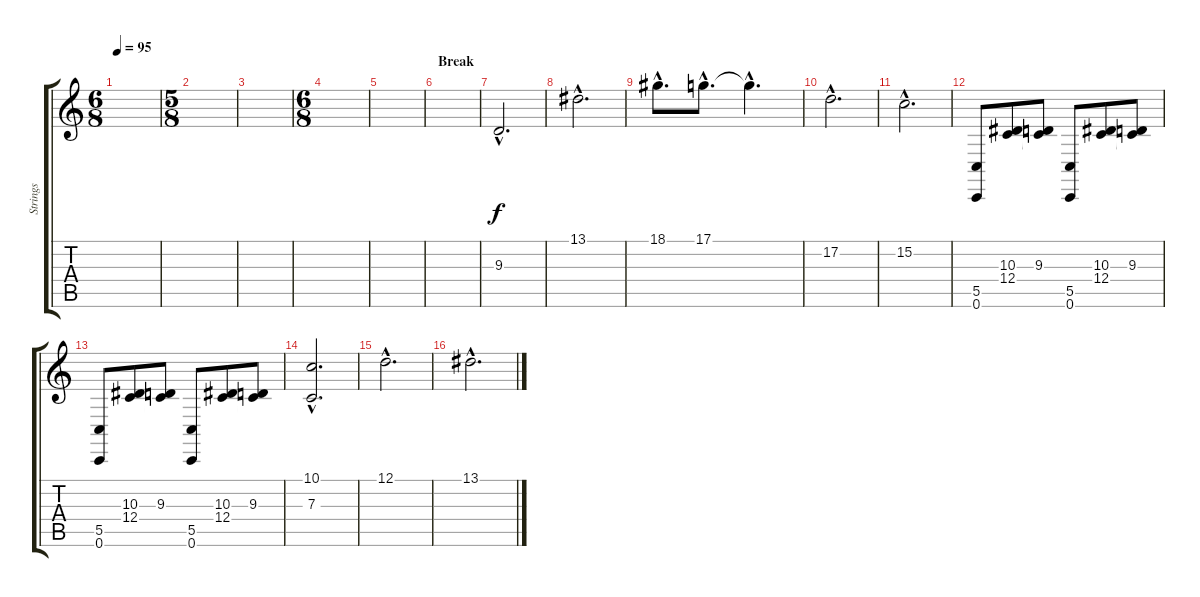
\track ("Strings" "Strings") {instrument stringensemble1}
\staff {score tabs}
\tuning (D4 A3 F3 C3 G2 C2) {hide}
\ts (6 8)
\tempo 95
\clef g2
\ks c
|
\ts (5 8)
|
|
\ts (6 8)
|
|
\section ("" "Break")
|
9.3{hac}.2{d} |
13.1{hac}.2{d} |
18.1{hac}.8{d} 17.1{hac}.8{d} 17.1{hac t}.4{d} |
17.2{hac}.2{d} |
15.2{hac}.2{d} |
(5.5 0.6).8 (10.3 12.4).8 (9.3 12.4{t}).8 (5.5 0.6).8 (10.3 12.4).8 (9.3 12.4{t}).8 |
(5.5 0.6).8 (10.3 12.4).8 (9.3 12.4{t}).8 (5.5 0.6).8 (10.3 12.4).8 (9.3 12.4{t}).8 |
(10.1{hac} 7.3{hac}).2{d} |
12.1{hac}.2{d} |
13.1{hac}.2{d}
